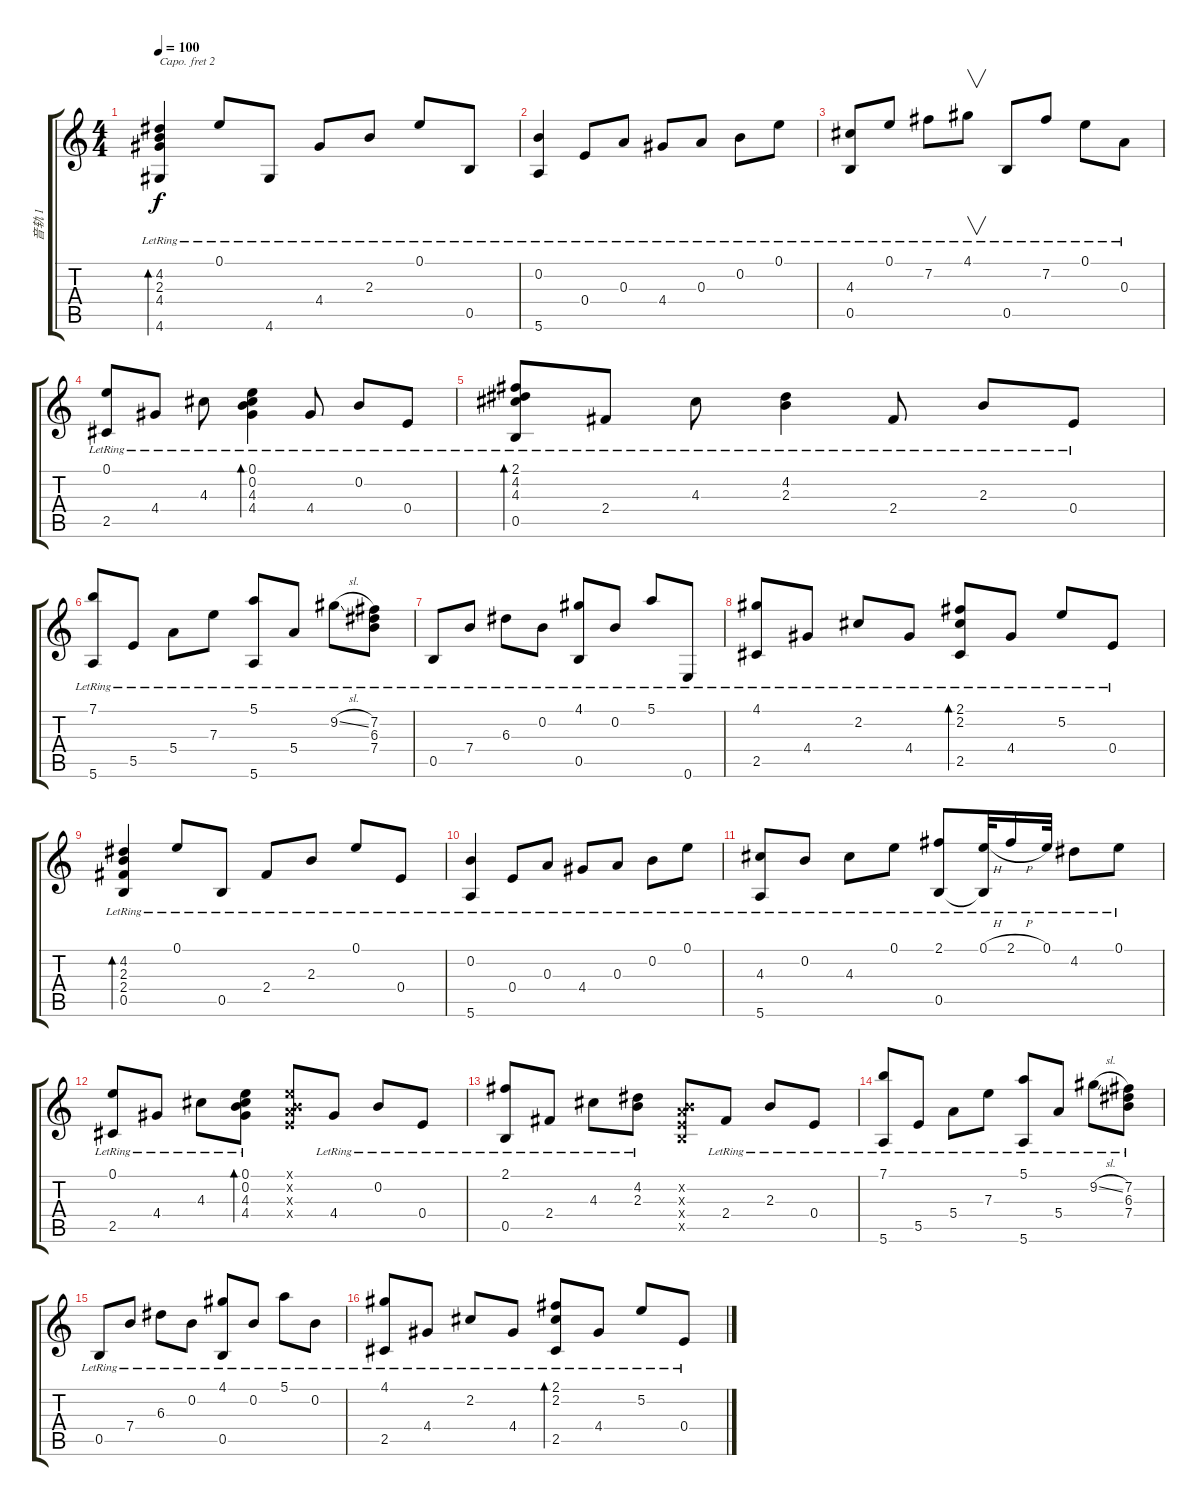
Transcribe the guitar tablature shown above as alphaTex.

\track ("音轨 1" "音轨 1") {instrument acousticguitarsteel}
\staff {score tabs}
\capo 2
\tuning (D4 A3 G3 D3 A2 D2) {hide}
\ts (4 4)
\tempo 100
\clef g2
\ks c
(4.2{lr} 2.3{lr} 4.4{lr} 4.6{lr}).4{bd 60 dy f} 0.1{lr}.8 4.6{lr}.8 4.4{lr}.8 2.3{lr}.8 0.1{lr}.8 0.5{lr}.8 |
(0.2{lr} 5.6{lr}).4 0.4{lr}.8 0.3{lr}.8 4.4{lr}.8 0.3{lr}.8 0.2{lr}.8 0.1{lr}.8 |
(4.3{lr} 0.5{lr}).8 0.1{lr}.8 7.2{lr}.8 4.1{lr}.8{v} 0.5{lr}.8 7.2{lr}.8 0.1{lr}.8 0.3{lr}.8 |
(0.1{lr} 2.5{lr}).8 4.4{lr}.8 4.3{lr}.8 (0.1{lr} 0.2{lr} 4.3{lr} 4.4{lr}).4{bd 60} 4.4{lr}.8 0.2{lr}.8 0.4{lr}.8 |
(2.1{lr} 4.2{lr} 4.3{lr} 0.5{lr}).8{bd 60} 2.4{lr}.8 4.3{lr}.8 (4.2{lr} 2.3{lr}).4 2.4{lr}.8 2.3{lr}.8 0.4{lr}.8 |
(7.1{lr} 5.6{lr}).8 5.5{lr}.8 5.4{lr}.8 7.3{lr}.8 (5.1{lr} 5.6{lr}).8 5.4{lr}.8 9.2{sl lr}.8 (7.2{lr} 6.3{lr} 7.4{lr}).8 |
0.5{lr}.8 7.4{lr}.8 6.3{lr}.8 0.2{lr}.8 (4.1{lr} 0.5{lr}).8 0.2{lr}.8 5.1{lr}.8 0.6{lr}.8 |
(4.1{lr} 2.5{lr}).8 4.4{lr}.8 2.2{lr}.8 4.4{lr}.8 (2.1{lr} 2.2{lr} 2.5{lr}).8{bd 60} 4.4{lr}.8 5.2{lr}.8 0.4{lr}.8 |
(4.2{lr} 2.3{lr} 2.4{lr} 0.5{lr}).4{bd 60} 0.1{lr}.8 0.5{lr}.8 2.4{lr}.8 2.3{lr}.8 0.1{lr}.8 0.4{lr}.8 |
(0.2{lr} 5.6{lr}).4 0.4{lr}.8 0.3{lr}.8 4.4{lr}.8 0.3{lr}.8 0.2{lr}.8 0.1{lr}.8 |
(4.3{lr} 5.6{lr}).8 0.2{lr}.8 4.3{lr}.8 0.1{lr}.8 (2.1{lr} 0.5{lr}).8 (0.1{h lr} 0.5{t}).32 2.1{h lr}.16 0.1{lr}.32 4.2{lr}.8 0.1{lr}.8 |
(0.1{lr} 2.5{lr}).8 4.4{lr}.8 4.3{lr}.8 (0.1{lr} 0.2{lr} 4.3{lr} 4.4{lr}).8{bd 60} (0.1{x} 0.2{x} 0.3{x} 0.4{x}).8 4.4{lr}.8 0.2{lr}.8 0.4{lr}.8 |
(2.1{lr} 0.5{lr}).8 2.4{lr}.8 4.3{lr}.8 (4.2{lr} 2.3{lr}).8 (0.2{x} 0.3{x} 0.4{x} 0.5{x}).8 2.4{lr}.8 2.3{lr}.8 0.4{lr}.8 |
(7.1{lr} 5.6{lr}).8 5.5{lr}.8 5.4{lr}.8 7.3{lr}.8 (5.1{lr} 5.6{lr}).8 5.4{lr}.8 9.2{sl lr}.8 (7.2{lr} 6.3{lr} 7.4{lr}).8 |
0.5{lr}.8 7.4{lr}.8 6.3{lr}.8 0.2{lr}.8 (4.1{lr} 0.5{lr}).8 0.2{lr}.8 5.1{lr}.8 0.2{lr}.8 |
(4.1{lr} 2.5{lr}).8 4.4{lr}.8 2.2{lr}.8 4.4{lr}.8 (2.1{lr} 2.2{lr} 2.5{lr}).8{bd 60} 4.4{lr}.8 5.2{lr}.8 0.4{lr}.8
